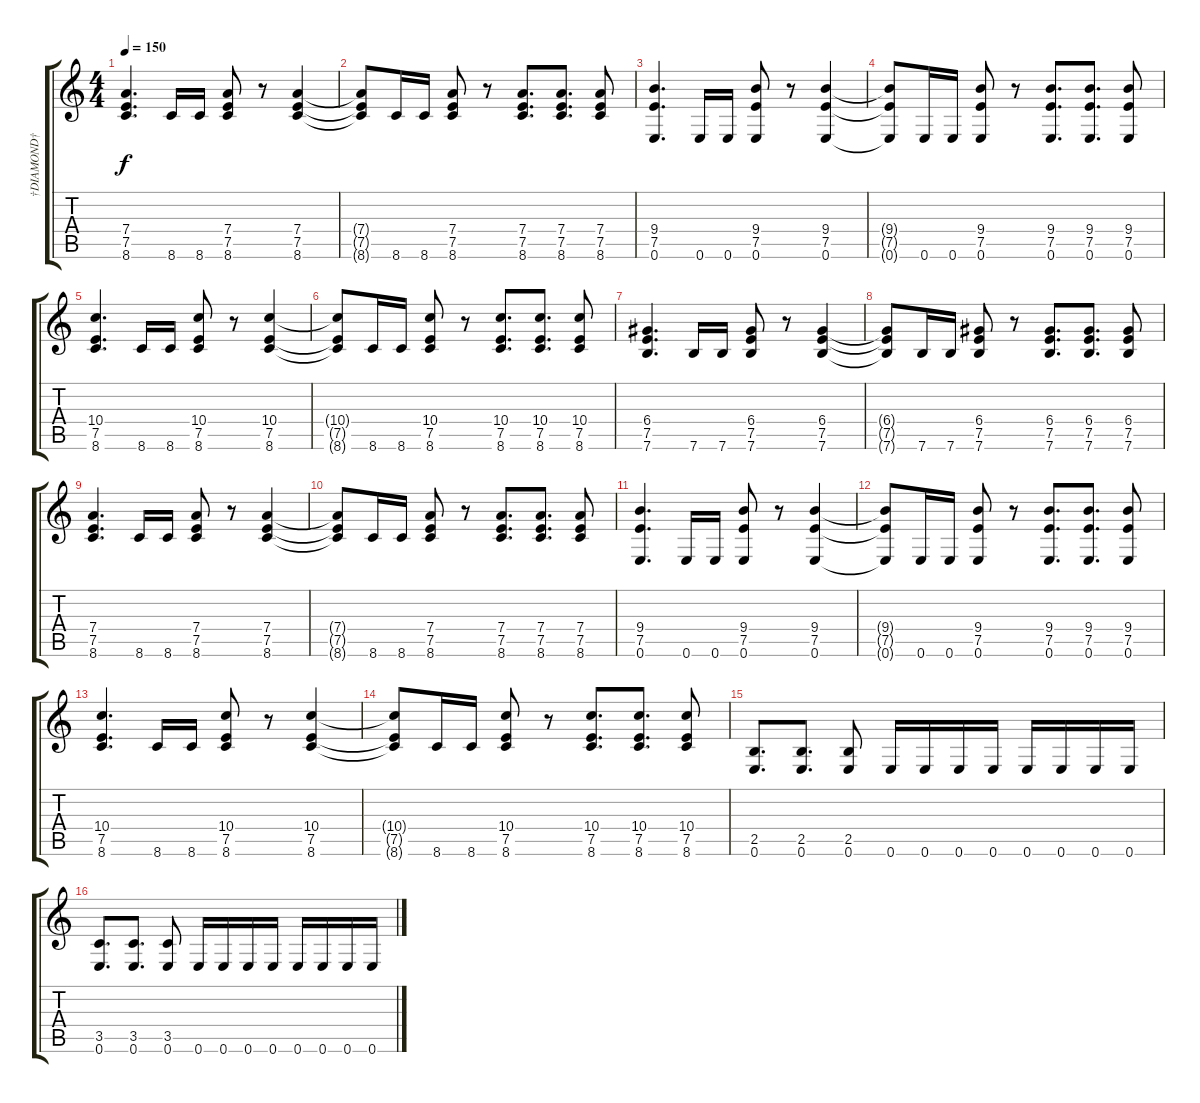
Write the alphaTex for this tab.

\track ("†DIAMOND†" "†DIAMOND†") {instrument distortionguitar}
\staff {score tabs}
\tuning (E4 B3 G3 D3 A2 E2) {hide}
\ts (4 4)
\tempo 150
\clef g2
\ks c
(7.4 7.5 8.6).4{d dy f} 8.6.16 8.6.16 (7.4 7.5 8.6).8 r.8 (7.4 7.5 8.6).4 |
(7.4{t} 7.5{t} 8.6{t}).8 8.6.16 8.6.16 (7.4 7.5 8.6).8 r.8 (7.4 7.5 8.6).8{d} (7.4 7.5 8.6).8{d} (7.4 7.5 8.6).8 |
(9.4 7.5 0.6).4{d} 0.6.16 0.6.16 (9.4 7.5 0.6).8 r.8 (9.4 7.5 0.6).4 |
(9.4{t} 7.5{t} 0.6{t}).8 0.6.16 0.6.16 (9.4 7.5 0.6).8 r.8 (9.4 7.5 0.6).8{d} (9.4 7.5 0.6).8{d} (9.4 7.5 0.6).8 |
(10.4 7.5 8.6).4{d} 8.6.16 8.6.16 (10.4 7.5 8.6).8 r.8 (10.4 7.5 8.6).4 |
(10.4{t} 7.5{t} 8.6{t}).8 8.6.16 8.6.16 (10.4 7.5 8.6).8 r.8 (10.4 7.5 8.6).8{d} (10.4 7.5 8.6).8{d} (10.4 7.5 8.6).8 |
(6.4 7.5 7.6).4{d} 7.6.16 7.6.16 (6.4 7.5 7.6).8 r.8 (6.4 7.5 7.6).4 |
(6.4{t} 7.5{t} 7.6{t}).8 7.6.16 7.6.16 (6.4 7.5 7.6).8 r.8 (6.4 7.5 7.6).8{d} (6.4 7.5 7.6).8{d} (6.4 7.5 7.6).8 |
(7.4 7.5 8.6).4{d} 8.6.16 8.6.16 (7.4 7.5 8.6).8 r.8 (7.4 7.5 8.6).4 |
(7.4{t} 7.5{t} 8.6{t}).8 8.6.16 8.6.16 (7.4 7.5 8.6).8 r.8 (7.4 7.5 8.6).8{d} (7.4 7.5 8.6).8{d} (7.4 7.5 8.6).8 |
(9.4 7.5 0.6).4{d} 0.6.16 0.6.16 (9.4 7.5 0.6).8 r.8 (9.4 7.5 0.6).4 |
(9.4{t} 7.5{t} 0.6{t}).8 0.6.16 0.6.16 (9.4 7.5 0.6).8 r.8 (9.4 7.5 0.6).8{d} (9.4 7.5 0.6).8{d} (9.4 7.5 0.6).8 |
(10.4 7.5 8.6).4{d} 8.6.16 8.6.16 (10.4 7.5 8.6).8 r.8 (10.4 7.5 8.6).4 |
(10.4{t} 7.5{t} 8.6{t}).8 8.6.16 8.6.16 (10.4 7.5 8.6).8 r.8 (10.4 7.5 8.6).8{d} (10.4 7.5 8.6).8{d} (10.4 7.5 8.6).8 |
(2.5 0.6).8{d} (2.5 0.6).8{d} (2.5 0.6).8 0.6.16 0.6.16 0.6.16 0.6.16 0.6.16 0.6.16 0.6.16 0.6.16 |
(3.5 0.6).8{d} (3.5 0.6).8{d} (3.5 0.6).8 0.6.16 0.6.16 0.6.16 0.6.16 0.6.16 0.6.16 0.6.16 0.6.16
